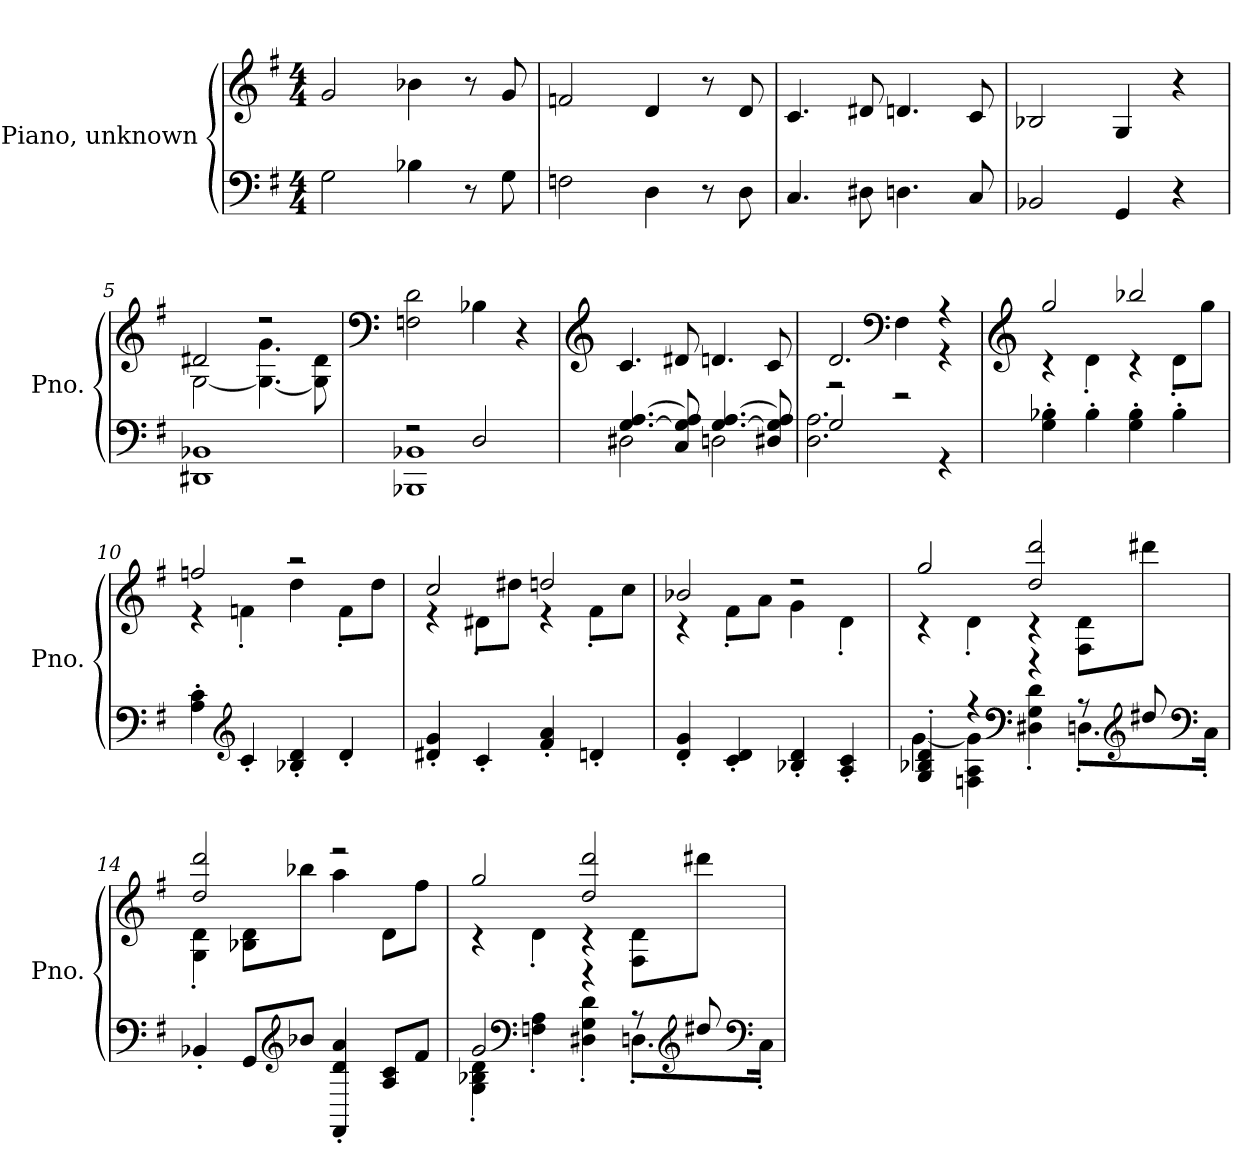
**kern	**kern
*part1	*part1
*staff2	*staff1
*I"Piano, unknown	*
*I'Pno.	*
*clefF4	*clefG2
*k[f#]	*k[f#]
*M4/4	*M4/4
*MM120	*MM120
=1	=1
2G\	2g/
4B-X\	4b-X\
8r	8r
8G\	8g/
=2	=2
2Fn\	2fn/
4D\	4d/
8r	8r
8D\	8d/
=3	=3
4.C/	4.c/
8D#X\	8d#X/
4.Dn\	4.dn/
8C/	8c/
=4	=4
2BB-X/	2B-X/
4GG/	4G/
4r	4r
=5	=5
*	*^
1DD#X 1BB-X	2d#X/	[2G\
.	2r	4.G\_ 4.g\
.	.	8G\] 8d#\
*	*v	*v
=6	=6
*	*clefF4
*^	*
2r	1BBB-X 1BB-X	2Fn\ 2d\
2D/	.	4B-X\
.	.	4r
!!LO:LB:g=z
=7	=7	=7
*	*	*clefG2
[4.G/ [4.A/	2D#X\	4.c/
8C/ 8G/] 8A/]	.	8d#X/
[4.G/ [4.A/	2Dn\	4.dn/
8D#X/ 8G/] 8A/]	.	8c/
=8	=8	=8
*	*	*^
2G/	2.D\ 2.A\	2.d/	2r
*	*	*clefF4	*
2r	.	.	4F#\
.	4r	4r	4r
*v	*v	*	*
=9	=9	=9
*	*clefG2	*
4G\' 4B-X\'	2gg/	4r
4B-'\	.	4d'\
4G\' 4B-\'	2bb-X/	4r
4B-'\	.	8d'\L
.	.	8gg\J
=10	=10	=10
4A\' 4c\'	2ffn/	4r
*clefG2	*	*
4c'/	.	4fn'\
4B-X/' 4d/'	2r	4dd\
4d'/	.	8f'\L
.	.	8dd\J
=11	=11	=11
4d#X/' 4g/'	2cc/	4r
4c'/	.	8d#X'\L
.	.	8dd#X\J
4f#/' 4a/'	2ddn/	4r
4dn'/	.	8f#'\L
.	.	8cc\J
!!LO:LB:g=z	!!
=12	=12	=12
4d/' 4g/'	2b-X/	4r
4c/' 4d/'	.	8f#'\L
.	.	8a\J
4B-X/' 4d/'	2r	4g\
4A/' 4c/'	.	4d'\
=13	=13	=13
*^	*	*
4G/' 4B-X/' 4d/'	[4g\	2gg/	4r
4r	4Fn\ 4A\ 4g\]	.	4d'\
*clefF4	*	*	*
4r	4D#X\' 4G\' 4d\'	2dd/ 2ddd/	4r
8r	8.Dn'\L	.	8F#\ 8d\L
*clefG2	*	*	*
8dd#X/	.	.	8ddd#X\J
*clefF4	*	*	*
.	16C'\Jk	.	.
*v	*v	*	*
=14	=14	=14
4BB-X'/	2dd/ 2ddd/	4G\' 4d\'
8GG/L	.	8B-X\ 8d\L
*clefG2	*	*
8b-X/J	.	8bb-X\J
4FF#/' 4d/' 4a/'	2r	4aa\
8A/ 8c/L	.	8d\L
8f#/J	.	8ff#\J
!!LO:LB:g=z	!!
=15	=15	=15
*^	*	*
2g/	4G\' 4B-X\' 4d\'	2gg/	4r
*clefF4	*	*	*
.	4Fn\' 4A\'	.	4d'\
4r	4D#X\' 4G\' 4d\'	2dd/ 2ddd/	4r
8r	8.Dn'\L	.	8F#\ 8d\L
*clefG2	*	*	*
8dd#X/	.	.	8ddd#X\J
*clefF4	*	*	*
.	16C'\Jk	.	.
*v	*v	*	*
*	*v	*v
=	=
*-	*-
